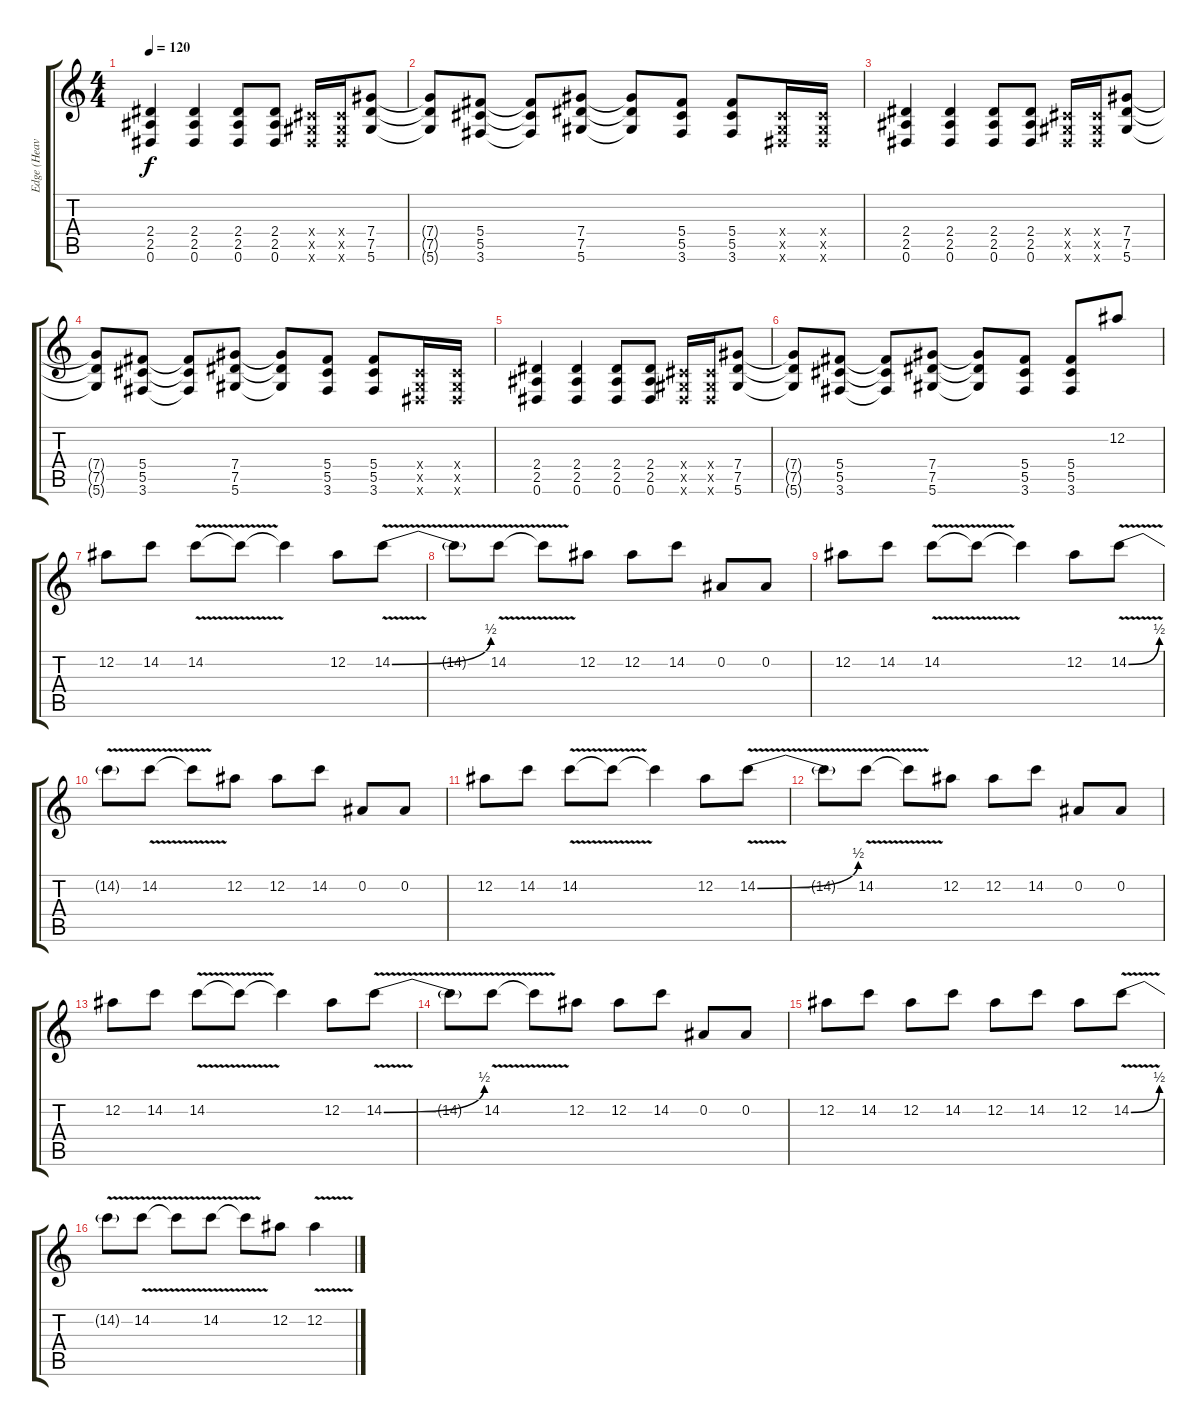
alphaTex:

\track ("Edge (Heavy distortion" "Edge (Heav") {instrument distortionguitar}
\staff {score tabs}
\tuning (Eb4 Bb3 Gb3 Db3 Ab2 Eb2) {hide}
\ts (4 4)
\tempo 120
\clef g2
\ks c
(2.4 2.5 0.6).4{dy f} (2.4 2.5 0.6).4 (2.4 2.5 0.6).8 (2.4 2.5 0.6).8 (0.4{x} 0.5{x} 0.6{x}).16 (0.4{x} 0.5{x} 0.6{x}).16 (7.4 7.5 5.6).8 |
(7.4{t} 7.5{t} 5.6{t}).8 (5.4 5.5 3.6).8 (5.4{t} 5.5{t} 3.6{t}).8 (7.4 7.5 5.6).8 (7.4{t} 7.5{t} 5.6{t}).8 (5.4 5.5 3.6).8 (5.4 5.5 3.6).8 (0.4{x} 0.5{x} 0.6{x}).16 (0.4{x} 0.5{x} 0.6{x}).16 |
(2.4 2.5 0.6).4 (2.4 2.5 0.6).4 (2.4 2.5 0.6).8 (2.4 2.5 0.6).8 (0.4{x} 0.5{x} 0.6{x}).16 (0.4{x} 0.5{x} 0.6{x}).16 (7.4 7.5 5.6).8 |
(7.4{t} 7.5{t} 5.6{t}).8 (5.4 5.5 3.6).8 (5.4{t} 5.5{t} 3.6{t}).8 (7.4 7.5 5.6).8 (7.4{t} 7.5{t} 5.6{t}).8 (5.4 5.5 3.6).8 (5.4 5.5 3.6).8 (0.4{x} 0.5{x} 0.6{x}).16 (0.4{x} 0.5{x} 0.6{x}).16 |
(2.4 2.5 0.6).4 (2.4 2.5 0.6).4 (2.4 2.5 0.6).8 (2.4 2.5 0.6).8 (0.4{x} 0.5{x} 0.6{x}).16 (0.4{x} 0.5{x} 0.6{x}).16 (7.4 7.5 5.6).8 |
(7.4{t} 7.5{t} 5.6{t}).8 (5.4 5.5 3.6).8 (5.4{t} 5.5{t} 3.6{t}).8 (7.4 7.5 5.6).8 (7.4{t} 7.5{t} 5.6{t}).8 (5.4 5.5 3.6).8 (5.4 5.5 3.6).8 12.2.8 |
12.2.8 14.2.8 14.2{v}.8 14.2{t}.8 14.2{t}.4 12.2.8 14.2{be (bend 0 0 60 2) v}.8 |
14.2{t}.8 14.2{v}.8 14.2{t}.8 12.2.8 12.2.8 14.2.8 0.2.8 0.2.8 |
12.2.8 14.2.8 14.2{v}.8 14.2{t}.8 14.2{t}.4 12.2.8 14.2{be (bend 0 0 60 2) v}.8 |
14.2{t}.8 14.2{v}.8 14.2{t}.8 12.2.8 12.2.8 14.2.8 0.2.8 0.2.8 |
12.2.8 14.2.8 14.2{v}.8 14.2{t}.8 14.2{t}.4 12.2.8 14.2{be (bend 0 0 60 2) v}.8 |
14.2{t}.8 14.2{v}.8 14.2{t}.8 12.2.8 12.2.8 14.2.8 0.2.8 0.2.8 |
12.2.8 14.2.8 14.2{v}.8 14.2{t}.8 14.2{t}.4 12.2.8 14.2{be (bend 0 0 60 2) v}.8 |
14.2{t}.8 14.2{v}.8 14.2{t}.8 12.2.8 12.2.8 14.2.8 0.2.8 0.2.8 |
12.2.8 14.2.8 12.2.8 14.2.8 12.2.8 14.2.8 12.2.8 14.2{be (bend 0 0 60 2) v}.8 |
14.2{t}.8 14.2{v}.8 14.2{t}.8 14.2{v}.8 14.2{t}.8 12.2.8 12.2{v}.4
